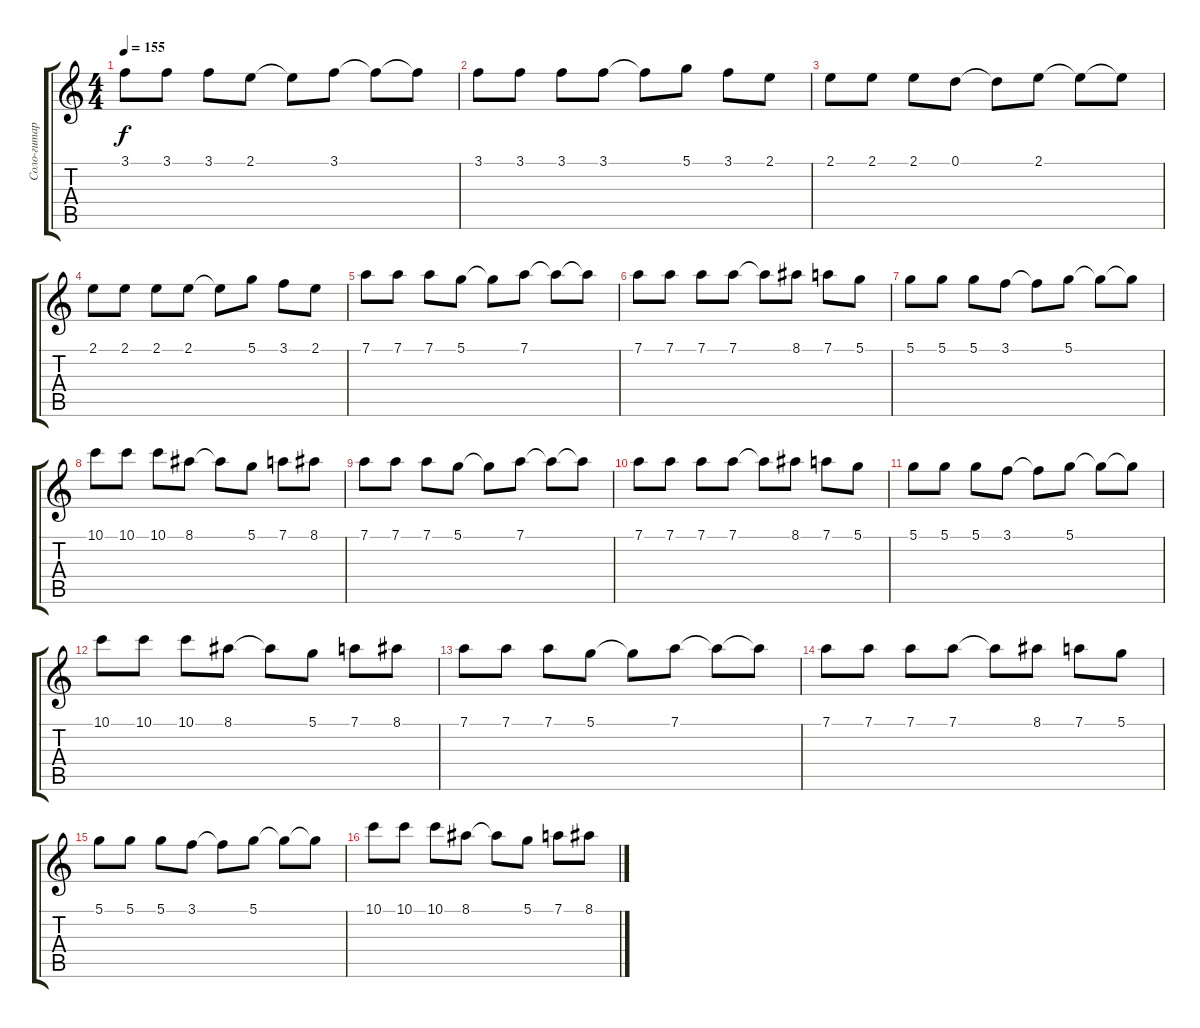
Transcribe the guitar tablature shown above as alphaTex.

\track ("Соло-гитара" "Соло-гитар") {instrument distortionguitar}
\staff {score tabs}
\tuning (D4 A3 F3 C3 G2 D2) {hide}
\ts (4 4)
\tempo 155
\clef g2
\ks c
3.1.8{dy f} 3.1.8 3.1.8 2.1.8 2.1{t}.8 3.1.8 3.1{t}.8 3.1{t}.8 |
3.1.8 3.1.8 3.1.8 3.1.8 3.1{t}.8 5.1.8 3.1.8 2.1.8 |
2.1.8 2.1.8 2.1.8 0.1.8 0.1{t}.8 2.1.8 2.1{t}.8 2.1{t}.8 |
2.1.8 2.1.8 2.1.8 2.1.8 2.1{t}.8 5.1.8 3.1.8 2.1.8 |
7.1.8 7.1.8 7.1.8 5.1.8 5.1{t}.8 7.1.8 7.1{t}.8 7.1{t}.8 |
7.1.8 7.1.8 7.1.8 7.1.8 7.1{t}.8 8.1.8 7.1.8 5.1.8 |
5.1.8 5.1.8 5.1.8 3.1.8 3.1{t}.8 5.1.8 5.1{t}.8 5.1{t}.8 |
10.1.8 10.1.8 10.1.8 8.1.8 8.1{t}.8 5.1.8 7.1.8 8.1.8 |
7.1.8 7.1.8 7.1.8 5.1.8 5.1{t}.8 7.1.8 7.1{t}.8 7.1{t}.8 |
7.1.8 7.1.8 7.1.8 7.1.8 7.1{t}.8 8.1.8 7.1.8 5.1.8 |
5.1.8 5.1.8 5.1.8 3.1.8 3.1{t}.8 5.1.8 5.1{t}.8 5.1{t}.8 |
10.1.8 10.1.8 10.1.8 8.1.8 8.1{t}.8 5.1.8 7.1.8 8.1.8 |
7.1.8 7.1.8 7.1.8 5.1.8 5.1{t}.8 7.1.8 7.1{t}.8 7.1{t}.8 |
7.1.8 7.1.8 7.1.8 7.1.8 7.1{t}.8 8.1.8 7.1.8 5.1.8 |
5.1.8 5.1.8 5.1.8 3.1.8 3.1{t}.8 5.1.8 5.1{t}.8 5.1{t}.8 |
10.1.8 10.1.8 10.1.8 8.1.8 8.1{t}.8 5.1.8 7.1.8 8.1.8
